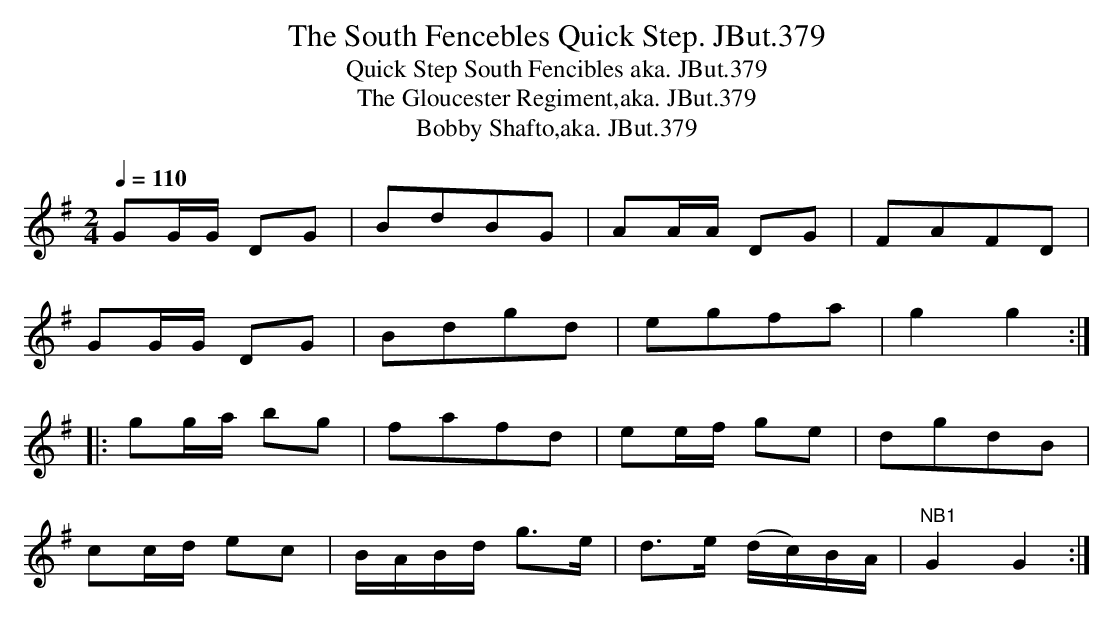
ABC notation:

X:1
T:South Fencebles Quick Step. JBut.379, The
T:Quick Step South Fencibles aka. JBut.379
T:Gloucester Regiment,aka. JBut.379, The
T:Bobby Shafto,aka. JBut.379
M:2/4
L:1/8
Q:1/4=110
K:G
GG/G/ DG|BdBG|AA/A/ DG|FAFD|
GG/G/ DG|Bdgd|egfa|g2g2:|
|:gg/a/ bg|fafd|ee/f/ ge|dgdB|
cc/d/ ec|B/A/B/d/ g>e|d>e (d/c/)B/A/|"NB1"G2G2:|
